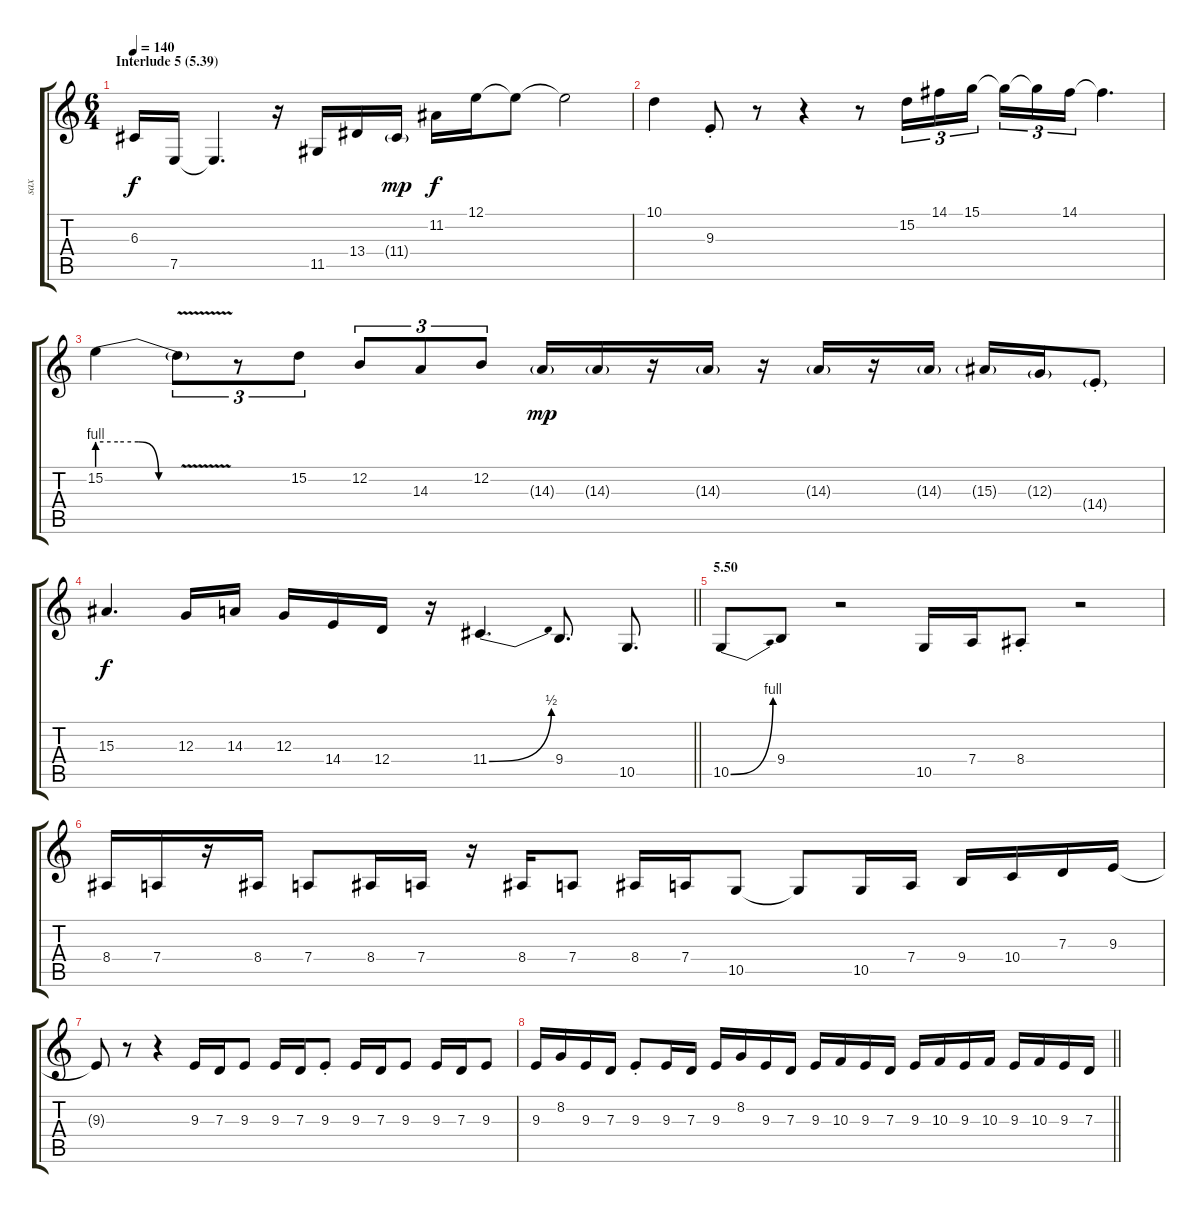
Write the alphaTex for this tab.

\track ("sax" "sax") {instrument altosax}
\staff {score tabs}
\tuning (E4 B3 G3 D3 A2 E2) {hide}
\ts (6 4)
\section ("" "Interlude 5 (5.39)")
\tempo 140
\clef g2
\ks c
6.3.16{dy f} 7.5.16 7.5{t}.4{d} r.16 11.5.16 13.4.16 11.4{g}.16{dy mp} 11.2.16{dy f} 12.1.16 12.1{t}.8 12.1{t}.2 |
10.1.4 9.3{st}.8 r.8 r.4 r.8 15.2.16{tu (3 2)} 14.1.16{tu (3 2)} 15.1.16{tu (3 2) beam splitsecondary} 15.1{t}.16{tu (3 2)} 15.1{t}.16{tu (3 2)} 14.1.16{tu (3 2)} 14.1{t}.4{d} |
15.2{be (custom 0 4 15 4 30 4 45 0 60 0)}.4 15.2{v t}.8{tu (3 2)} r.8{tu (3 2)} 15.2.8{tu (3 2)} 12.2.8{tu (3 2)} 14.3.8{tu (3 2)} 12.2.8{tu (3 2)} 14.3{g}.16{dy mp} 14.3{g}.16 r.16 14.3{g}.16 r.16 14.3{g}.16 r.16 14.3{g}.16 15.3{g}.16 12.3{g}.16 14.4{g st}.8 |
\barLineRight lightlight
15.3.4{d dy f} 12.3.16 14.3.16 12.3.16 14.4.16 12.4.16 r.16 11.4{be (bend 0 0 60 2)}.4{d} 9.4.8{d} 10.5.8{d} |
\section ("" "5.50")
10.5{be (bend 0 0 60 4)}.8 9.4.8 r.2 10.5.16 7.4.16 8.4{st}.8 r.2 |
8.4.16 7.4.16 r.16 8.4.16 7.4.8 8.4.16 7.4.16 r.16 8.4.16 7.4.8 8.4.16 7.4.16 10.5.8 10.5{t}.8 10.5.16 7.4.16 9.4.16 10.4.16 7.3.16 9.3.16 |
9.3{t}.8 r.8 r.4 9.3.16 7.3.16 9.3.8 9.3.16 7.3.16 9.3{st}.8 9.3.16 7.3.16 9.3.8 9.3.16 7.3.16 9.3.8 |
\barLineRight lightlight
9.3.16 8.2.16 9.3.16 7.3.16 9.3{st}.8 9.3.16 7.3.16 9.3.16 8.2.16 9.3.16 7.3.16 9.3.16 10.3.16 9.3.16 7.3.16 9.3.16 10.3.16 9.3.16 10.3.16 9.3.16 10.3.16 9.3.16 7.3.16
